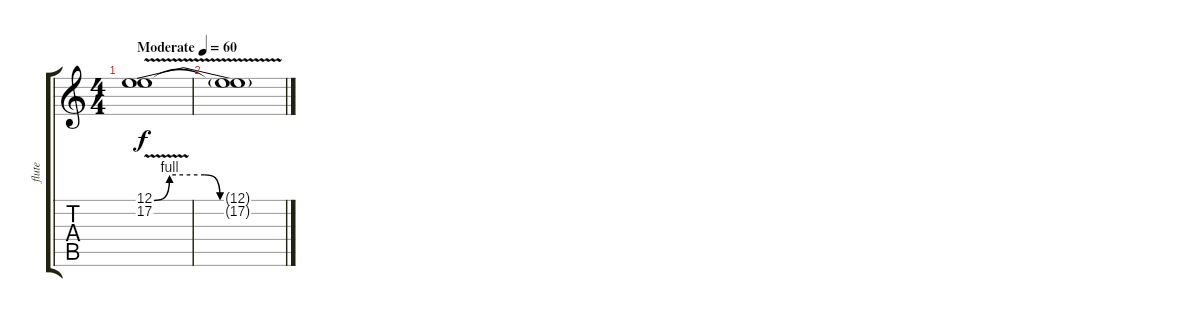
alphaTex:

\track ("flute" "flute") {instrument panflute}
\staff {score tabs}
\tuning (E4 B3 G3 D3 A2 E2) {hide}
\ts (4 4)
\tempo (60 "Moderate")
\clef g2
\ks c
(12.1{be (custom 0 0 7 4 23 4 30 0 60 0) v} 17.2).1{dy f volume 0 instrument panflute} |
(12.1{t} 17.2{t}).1
